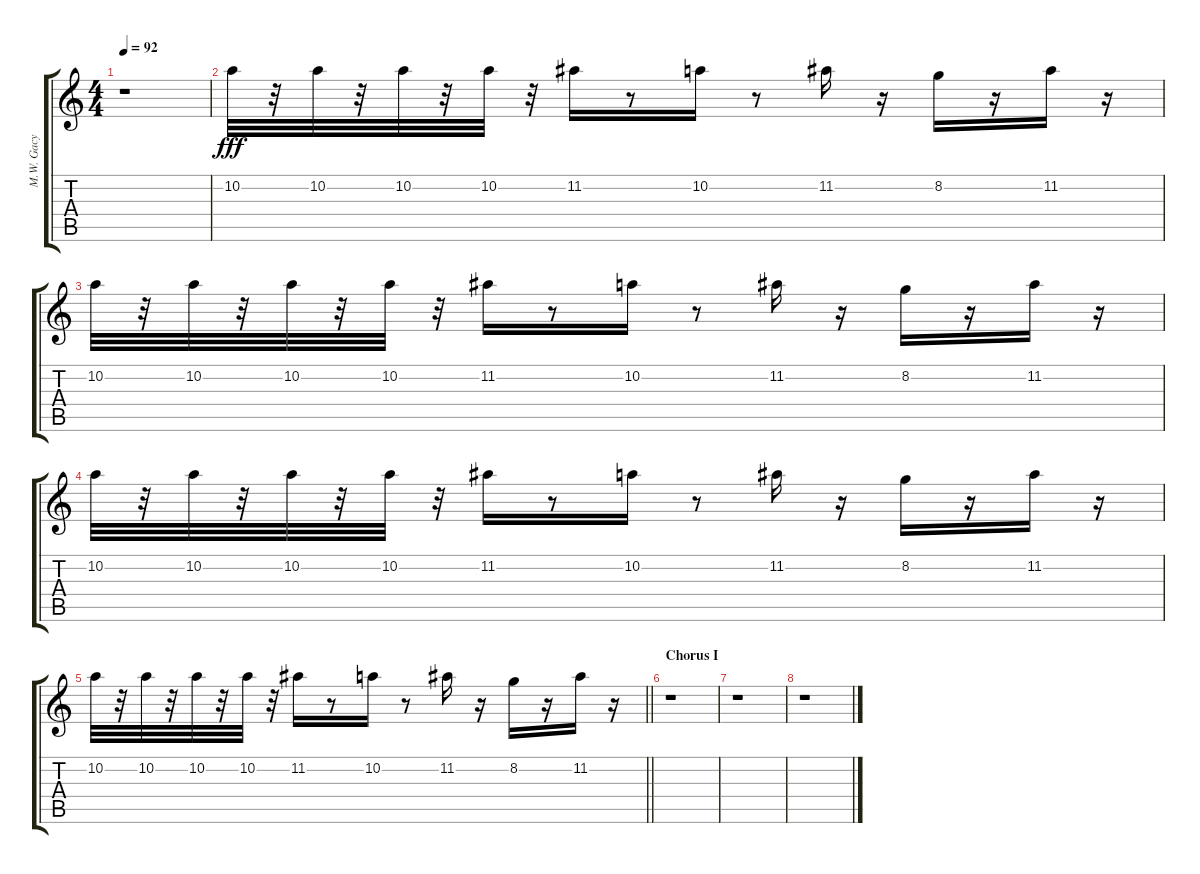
\track ("M.W. Gacy" "M.W. Gacy") {instrument synthbass1}
\staff {score tabs}
\tuning (E4 B3 G3 D3 A2 D2) {hide}
\ts (4 4)
\tempo 92
\clef g2
\ks c
r.1{dy fff} |
10.2.32 r.32 10.2.32 r.32 10.2.32 r.32 10.2.32 r.32 11.2.16 r.8 10.2.16 r.8 11.2.16 r.16 8.2.16 r.16 11.2.16 r.16 |
10.2.32 r.32 10.2.32 r.32 10.2.32 r.32 10.2.32 r.32 11.2.16 r.8 10.2.16 r.8 11.2.16 r.16 8.2.16 r.16 11.2.16 r.16 |
10.2.32 r.32 10.2.32 r.32 10.2.32 r.32 10.2.32 r.32 11.2.16 r.8 10.2.16 r.8 11.2.16 r.16 8.2.16 r.16 11.2.16 r.16 |
\barLineRight lightlight
10.2.32 r.32 10.2.32 r.32 10.2.32 r.32 10.2.32 r.32 11.2.16 r.8 10.2.16 r.8 11.2.16 r.16 8.2.16 r.16 11.2.16 r.16 |
\section ("" "Chorus I")
r.1 |
r.1 |
r.1
